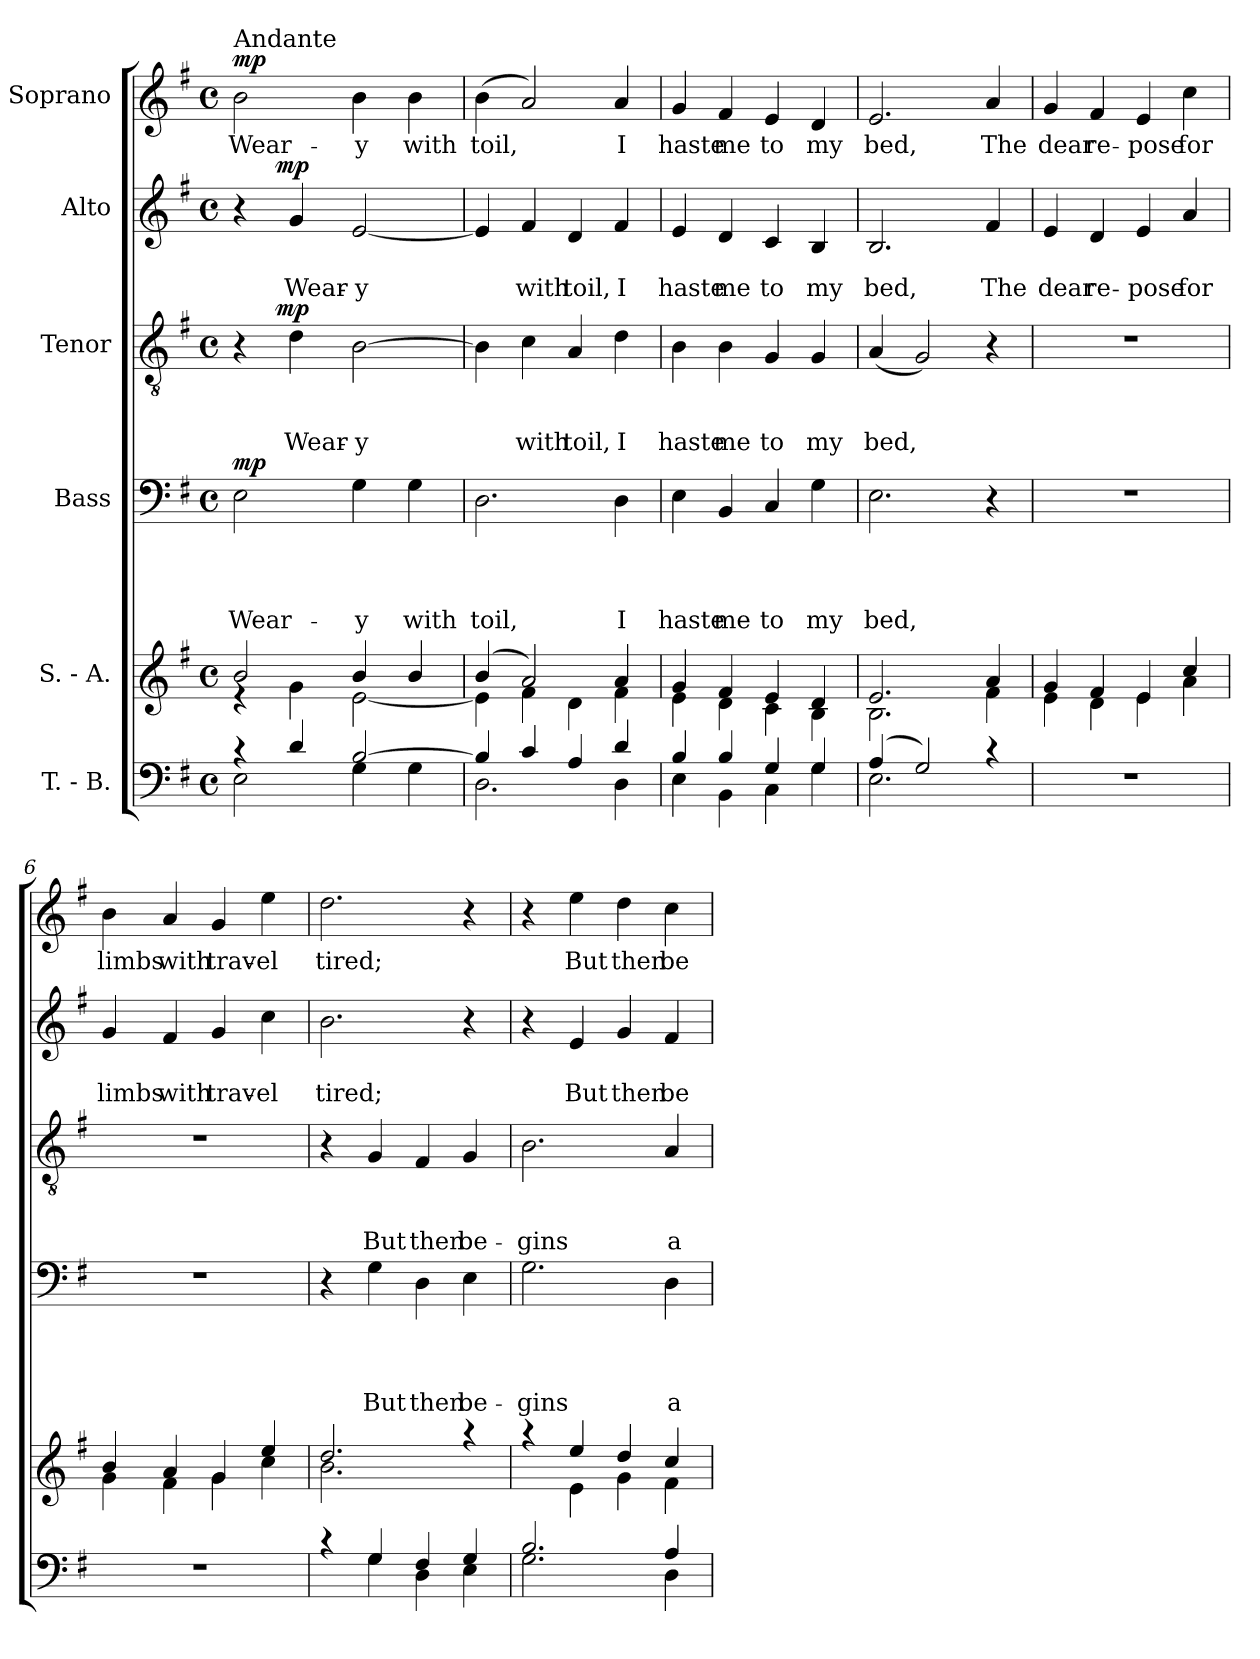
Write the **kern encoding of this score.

**kern	**kern	**kern	**text	**text	**text	**text	**dynam	**kern	**text	**text	**text	**dynam	**kern	**text	**text	**dynam	**kern	**text	**dynam
*part6	*part5	*part4	*part4	*part4	*part4	*part4	*part4	*part3	*part3	*part3	*part3	*part3	*part2	*part2	*part2	*part2	*part1	*part1	*part1
*staff6	*staff5	*staff4	*staff4	*staff4	*staff4	*staff4	*staff4	*staff3	*staff3	*staff3	*staff3	*staff3	*staff2	*staff2	*staff2	*staff2	*staff1	*staff1	*staff1
*I"T. - B.	*I"S. - A.	*I"Bass	*	*	*	*	*	*I"Tenor	*	*	*	*	*I"Alto	*	*	*	*I"Soprano	*	*
!!LO:PB:g=z
*clefF4	*clefG2	*clefF4	*	*	*	*	*	*clefGv2	*	*	*	*	*clefG2	*	*	*	*clefG2	*	*
*k[f#]	*k[f#]	*k[f#]	*	*	*	*	*	*k[f#]	*	*	*	*	*k[f#]	*	*	*	*k[f#]	*	*
*G:	*G:	*G:	*	*	*	*	*	*G:	*	*	*	*	*G:	*	*	*	*G:	*	*
*M4/4	*M4/4	*M4/4	*	*	*	*	*	*M4/4	*	*	*	*	*M4/4	*	*	*	*M4/4	*	*
*met(c)	*met(c)	*met(c)	*	*	*	*	*	*met(c)	*	*	*	*	*met(c)	*	*	*	*met(c)	*	*
=1	=1	=1	=1	=1	=1	=1	=1	=1	=1	=1	=1	=1	=1	=1	=1	=1	=1	=1	=1
*^	*^	*	*	*	*	*	*	*	*	*	*	*	*	*	*	*	*	*	*
!	!	!	!	!	!	!	!	!	!	!	!	!	!	!	!	!	!	!	!LO:TX:a:t=Andante	!	!
!	!	!	!	!	!	!	!	!LO:LY:b	!LO:DY:a	!	!	!	!	!	!	!	!	!	!	!LO:LY:b	!LO:DY:a
*	*	*	*	*	*	*	*	*	*	*^	*	*	*	*	*^	*	*	*	*	*	*
4rc	2E\	2b/	4re	2E\	.	.	.	Wear-	mp	4r	8..ryy	.	.	.	.	4r	8..ryy	.	.	.	2b\	Wear-	mp
!	!	!	!	!	!	!	!	!	!	!	!	!	!	!	!LO:DY:a	!	!	!	!	!LO:DY:a	!	!	!
.	.	.	.	.	.	.	.	.	.	.	2ryy	.	.	.	mp	.	2ryy	.	.	mp	.	.	.
!	!	!	!	!	!	!	!	!	!	!	!	!	!	!LO:LY:b	!	!	!	!	!LO:LY:b	!	!	!	!
4d/	.	.	4g\	.	.	.	.	.	.	4d\	.	.	.	Wear-	.	4g/	.	.	Wear-	.	.	.	.
!	!	!	!	!	!	!	!	!LO:LY:b	!	!	!	!	!	!LO:LY:b	!	!	!	!	!LO:LY:b	!	!	!LO:LY:b	!
[>2B/	4G\	4b/	[<2e\	4G\	.	.	.	-y	.	[>2B\	.	.	.	-y	.	[<2e/	.	.	-y	.	4b\	-y	.
.	.	.	.	.	.	.	.	.	.	.	4ryy	.	.	.	.	.	4ryy	.	.	.	.	.	.
!	!	!	!	!	!	!	!	!LO:LY:b	!	!	!	!	!	!	!	!	!	!	!	!	!	!LO:LY:b	!
.	4G\	4b/	.	4G\	.	.	.	with	.	.	.	.	.	.	.	.	.	.	.	.	4b\	with	.
.	.	.	.	.	.	.	.	.	.	.	32ryy	.	.	.	.	.	32ryy	.	.	.	.	.	.
=2	=2	=2	=2	=2	=2	=2	=2	=2	=2	=2	=2	=2	=2	=2	=2	=2	=2	=2	=2	=2	=2	=2	=2
!	!	!	!	!	!	!	!	!LO:LY:b	!	!	!	!	!	!	!	!	!	!	!	!	!	!LO:LY:b	!
*	*	*	*	*	*	*	*	*	*	*v	*v	*	*	*	*	*	*	*	*	*	*	*	*
*	*	*	*	*	*	*	*	*	*	*	*	*	*	*	*v	*v	*	*	*	*	*	*
4B/]	2.D\	(4b/	4e\]	2.D\	.	.	.	toil,	.	4B\]	.	.	.	.	4e/]	.	.	.	(>4b\	toil,	.
!	!	!	!	!	!	!	!	!	!	!	!	!	!LO:LY:b	!	!	!	!LO:LY:b	!	!	!	!
4c/	.	2a/)	4f#\	.	.	.	.	.	.	4c\	.	.	with	.	4f#/	.	with	.	2a/)	.	.
!	!	!	!	!	!	!	!	!	!	!	!	!	!LO:LY:b	!	!	!	!LO:LY:b	!	!	!	!
4A/	.	.	4d\	.	.	.	.	.	.	4A/	.	.	toil,	.	4d/	.	toil,	.	.	.	.
!	!	!	!	!	!	!	!	!LO:LY:b	!	!	!	!	!LO:LY:b	!	!	!	!LO:LY:b	!	!	!LO:LY:b	!
4d/	4D\	4a/	4f#\	4D\	.	.	.	I	.	4d\	.	.	I	.	4f#/	.	I	.	4a/	I	.
=3	=3	=3	=3	=3	=3	=3	=3	=3	=3	=3	=3	=3	=3	=3	=3	=3	=3	=3	=3	=3	=3
!	!	!	!	!	!	!	!	!LO:LY:b	!	!	!	!	!LO:LY:b	!	!	!	!LO:LY:b	!	!	!LO:LY:b	!
4B/	4E\	4g/	4e\	4E\	.	.	.	haste	.	4B\	.	.	haste	.	4e/	.	haste	.	4g/	haste	.
!	!	!	!	!	!	!	!	!LO:LY:b	!	!	!	!	!LO:LY:b	!	!	!	!LO:LY:b	!	!	!LO:LY:b	!
4B/	4BB\	4f#/	4d\	4BB/	.	.	.	me	.	4B\	.	.	me	.	4d/	.	me	.	4f#/	me	.
!	!	!	!	!	!	!	!	!LO:LY:b	!	!	!	!	!LO:LY:b	!	!	!	!LO:LY:b	!	!	!LO:LY:b	!
4G/	4C\	4e/	4c\	4C/	.	.	.	to	.	4G/	.	.	to	.	4c/	.	to	.	4e/	to	.
!	!	!	!	!	!	!	!	!LO:LY:b	!	!	!	!	!LO:LY:b	!	!	!	!LO:LY:b	!	!	!LO:LY:b	!
4G/	4G\	4d/	4B\	4G\	.	.	.	my	.	4G/	.	.	my	.	4B/	.	my	.	4d/	my	.
=4	=4	=4	=4	=4	=4	=4	=4	=4	=4	=4	=4	=4	=4	=4	=4	=4	=4	=4	=4	=4	=4
!	!	!	!	!	!	!	!	!LO:LY:b	!	!	!	!	!LO:LY:b	!	!	!	!LO:LY:b	!	!	!LO:LY:b	!
(4A/	2.E\	2.e/	2.B\	2.E\	.	.	.	bed,	.	(<4A/	.	.	bed,	.	2.B/	.	bed,	.	2.e/	bed,	.
2G/)	.	.	.	.	.	.	.	.	.	2G/)	.	.	.	.	.	.	.	.	.	.	.
!	!	!	!	!	!	!	!	!	!	!	!	!	!	!	!	!	!LO:LY:b	!	!	!LO:LY:b	!
4rc	4ryy	4a/	4f#\	4r	.	.	.	.	.	4r	.	.	.	.	4f#/	.	The	.	4a/	The	.
=5	=5	=5	=5	=5	=5	=5	=5	=5	=5	=5	=5	=5	=5	=5	=5	=5	=5	=5	=5	=5	=5
!	!	!	!	!	!	!	!	!	!	!	!	!	!	!	!	!	!LO:LY:b	!	!	!LO:LY:b	!
*v	*v	*	*	*	*	*	*	*	*	*	*	*	*	*	*	*	*	*	*	*	*
1r	4g/	4e\	1r	.	.	.	.	.	1r	.	.	.	.	4e/	.	dear	.	4g/	dear	.
!	!	!	!	!	!	!	!	!	!	!	!	!	!	!	!	!LO:LY:b	!	!	!LO:LY:b	!
.	4f#/	4d\	.	.	.	.	.	.	.	.	.	.	.	4d/	.	re-	.	4f#/	re-	.
!	!	!	!	!	!	!	!	!	!	!	!	!	!	!	!	!LO:LY:b	!	!	!LO:LY:b	!
.	4e/	4e\	.	.	.	.	.	.	.	.	.	.	.	4e/	.	-pose	.	4e/	-pose	.
!	!	!	!	!	!	!	!	!	!	!	!	!	!	!	!	!LO:LY:b	!	!	!LO:LY:b	!
.	4cc/	4a\	.	.	.	.	.	.	.	.	.	.	.	4a/	.	for	.	4cc\	for	.
!!LO:PB:g=z
=6	=6	=6	=6	=6	=6	=6	=6	=6	=6	=6	=6	=6	=6	=6	=6	=6	=6	=6	=6	=6
!	!	!	!	!	!	!	!	!	!	!	!	!	!	!	!	!LO:LY:b	!	!	!LO:LY:b	!
1r	4b/	4g\	1r	.	.	.	.	.	1r	.	.	.	.	4g/	.	limbs	.	4b\	limbs	.
!	!	!	!	!	!	!	!	!	!	!	!	!	!	!	!	!LO:LY:b	!	!	!LO:LY:b	!
.	4a/	4f#\	.	.	.	.	.	.	.	.	.	.	.	4f#/	.	with	.	4a/	with	.
!	!	!	!	!	!	!	!	!	!	!	!	!	!	!	!	!LO:LY:b	!	!	!LO:LY:b	!
.	4g/	4g\	.	.	.	.	.	.	.	.	.	.	.	4g/	.	trav-	.	4g/	trav-	.
!	!	!	!	!	!	!	!	!	!	!	!	!	!	!	!	!LO:LY:b:rj	!	!	!LO:LY:b:rj	!
.	4ee/	4cc\	.	.	.	.	.	.	.	.	.	.	.	4cc\	.	-el	.	4ee\	-el	.
=7	=7	=7	=7	=7	=7	=7	=7	=7	=7	=7	=7	=7	=7	=7	=7	=7	=7	=7	=7	=7
*^	*	*	*	*	*	*	*	*	*	*	*	*	*	*	*	*	*	*	*	*
!	!	!	!	!	!	!	!	!	!	!	!	!	!	!	!	!	!LO:LY:b	!	!	!LO:LY:b	!
4rc	4ryy	2.dd/	2.b\	4r	.	.	.	.	.	4r	.	.	.	.	2.b\	.	tired;	.	2.dd\	tired;	.
!	!	!	!	!	!	!	!	!LO:LY:b	!	!	!	!	!LO:LY:b	!	!	!	!	!	!	!	!
4G/	4G\	.	.	4G\	.	.	.	But	.	4G/	.	.	But	.	.	.	.	.	.	.	.
!	!	!	!	!	!	!	!	!LO:LY:b	!	!	!	!	!LO:LY:b	!	!	!	!	!	!	!	!
4F#/	4D\	.	.	4D\	.	.	.	then	.	4F#/	.	.	then	.	.	.	.	.	.	.	.
!	!	!	!	!	!	!	!	!LO:LY:b	!	!	!	!	!LO:LY:b	!	!	!	!	!	!	!	!
4G/	4E\	4raa	4ryy	4E\	.	.	.	be-	.	4G/	.	.	be-	.	4r	.	.	.	4r	.	.
=8	=8	=8	=8	=8	=8	=8	=8	=8	=8	=8	=8	=8	=8	=8	=8	=8	=8	=8	=8	=8	=8
!	!	!	!	!	!	!	!	!LO:LY:b	!	!	!	!	!LO:LY:b	!	!	!	!	!	!	!	!
2.B/	2.G\	4raa	4ryy	2.G\	.	.	.	-gins	.	2.B\	.	.	-gins	.	4r	.	.	.	4r	.	.
!	!	!	!	!	!	!	!	!	!	!	!	!	!	!	!	!	!LO:LY:b	!	!	!LO:LY:b	!
.	.	4ee/	4e\	.	.	.	.	.	.	.	.	.	.	.	4e/	.	But	.	4ee\	But	.
!	!	!	!	!	!	!	!	!	!	!	!	!	!	!	!	!	!LO:LY:b	!	!	!LO:LY:b	!
.	.	4dd/	4g\	.	.	.	.	.	.	.	.	.	.	.	4g/	.	then	.	4dd\	then	.
!	!	!	!	!	!	!	!	!LO:LY:b	!	!	!	!	!LO:LY:b	!	!	!	!LO:LY:b	!	!	!LO:LY:b	!
4A/	4D\	4cc/	4f#\	4D\	.	.	.	a	.	4A/	.	.	a	.	4f#/	.	be-	.	4cc\	be-	.
*v	*v	*	*	*	*	*	*	*	*	*	*	*	*	*	*	*	*	*	*	*	*
*	*v	*v	*	*	*	*	*	*	*	*	*	*	*	*	*	*	*	*	*	*
=	=	=	=	=	=	=	=	=	=	=	=	=	=	=	=	=	=	=	=
*-	*-	*-	*-	*-	*-	*-	*-	*-	*-	*-	*-	*-	*-	*-	*-	*-	*-	*-	*-
